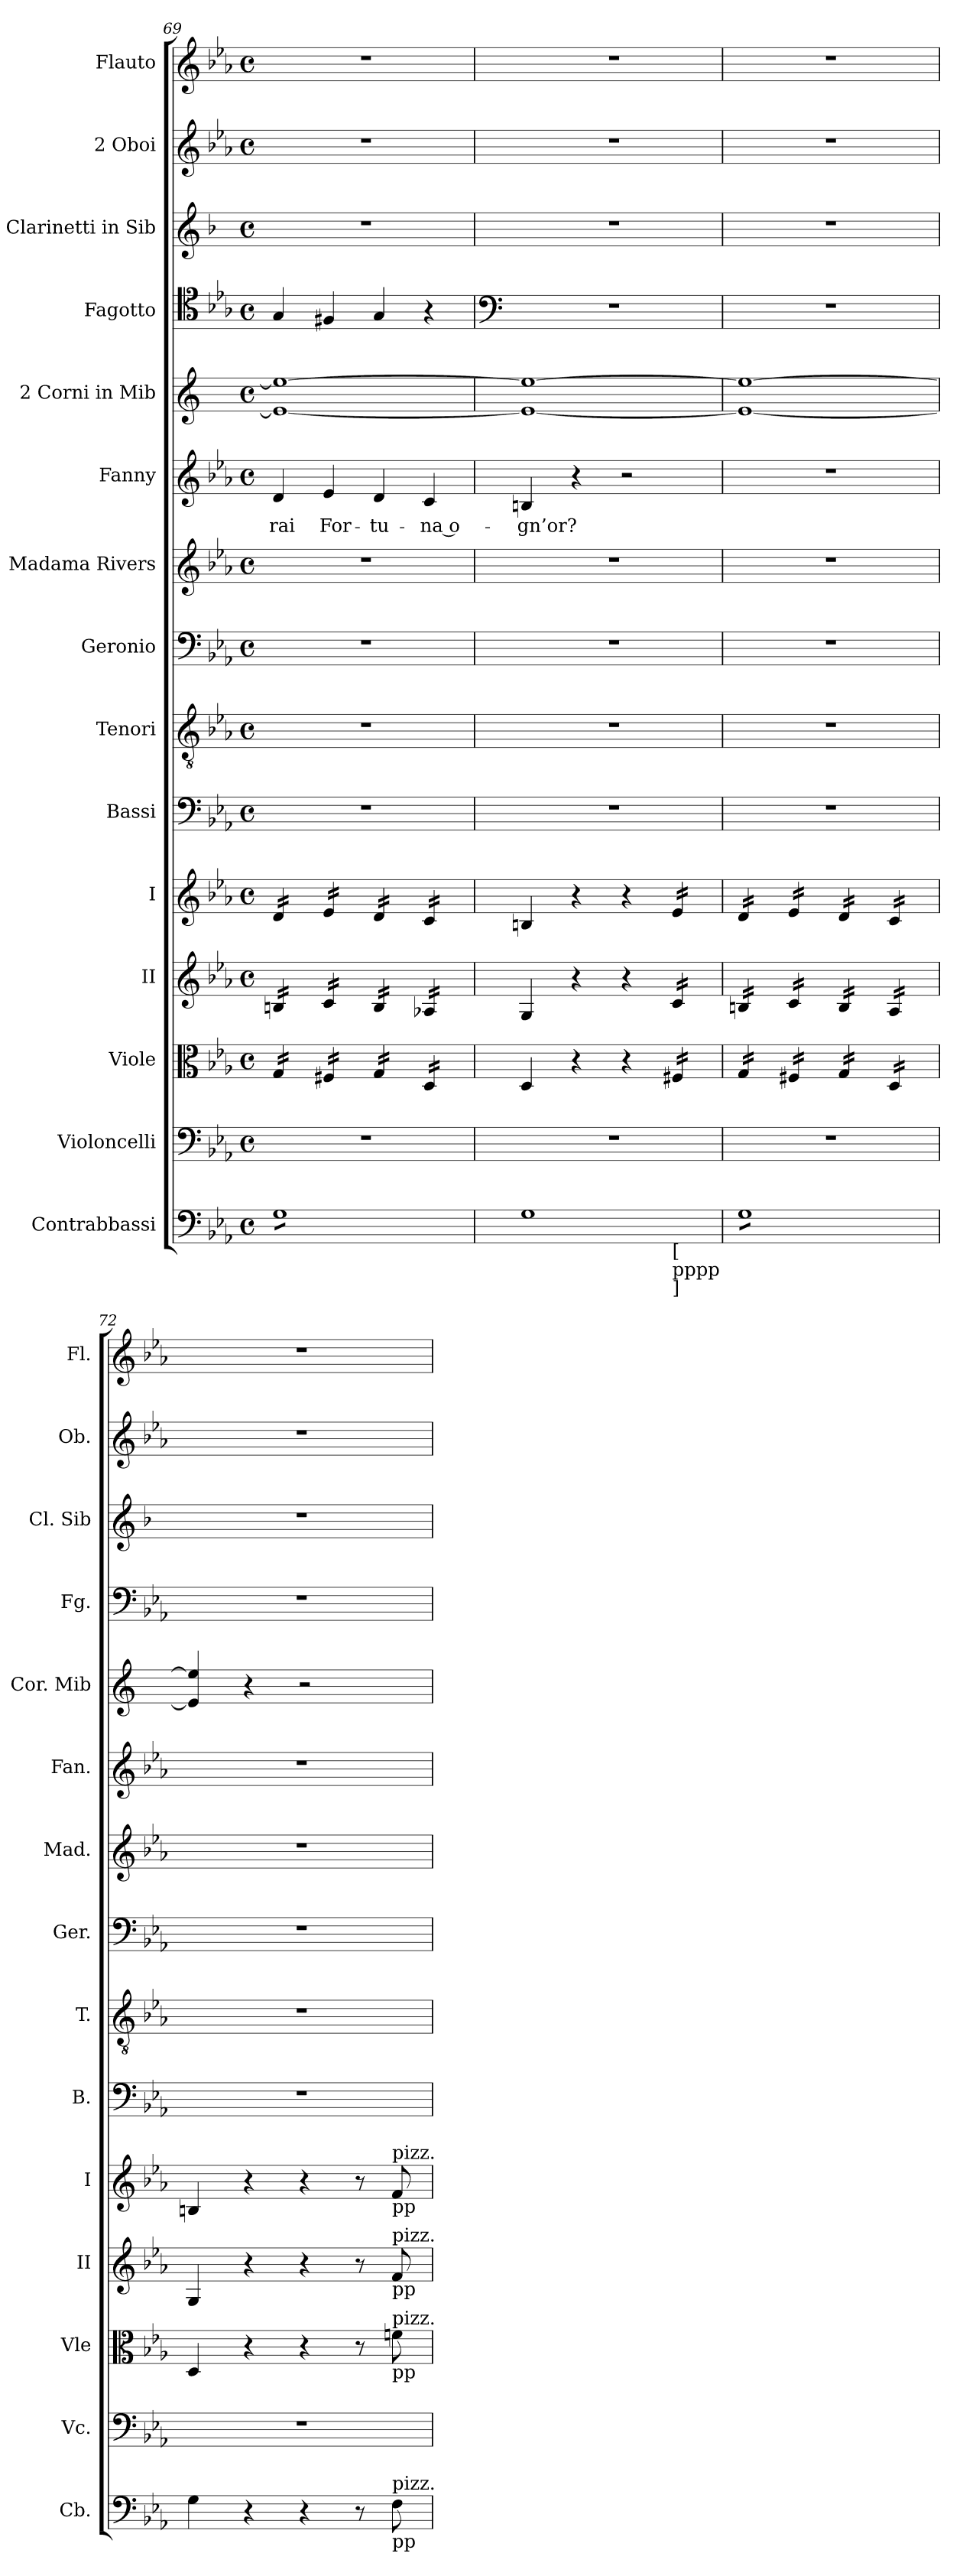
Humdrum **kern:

**kern	**kern	**kern	**kern	**kern	**kern	**kern	**kern	**kern	**kern	**text	**kern	**kern	**kern	**kern	**kern
*part15	*part14	*part13	*part12	*part11	*part10	*part9	*part8	*part7	*part6	*part6	*part5	*part4	*part3	*part2	*part1
*staff15	*staff14	*staff13	*staff12	*staff11	*staff10	*staff9	*staff8	*staff7	*staff6	*staff6	*staff5	*staff4	*staff3	*staff2	*staff1
*I"Contrabbassi	*I"Violoncelli	*I"Viole	*I"II	*I"I	*I"Bassi	*I"Tenori	*I"Geronio	*I"Madama Rivers	*I"Fanny	*	*I"2 Corni in Mib	*I"Fagotto	*I"2 Clarinetti in Sib	*I"2 Oboi	*I"Flauto
*I'Cb.	*I'Vc.	*I'Vle	*I'II	*I'I	*I'B.	*I'T.	*I'Ger.	*I'Mad.	*I'Fan.	*	*I'Cor. Mib	*I'Fg.	*I'Cl. Sib	*I'Ob.	*I'Fl.
*clefF4	*clefF4	*clefC3	*clefG2	*clefG2	*clefF4	*clefGv2	*clefF4	*clefG2	*clefG2	*	*clefG2	*clefC4	*clefG2	*clefG2	*clefG2
*	*	*	*	*	*	*	*	*	*	*	*	*	*ITrd1c2	*	*
*k[b-e-a-]	*k[b-e-a-]	*k[b-e-a-]	*k[b-e-a-]	*k[b-e-a-]	*k[b-e-a-]	*k[b-e-a-]	*k[b-e-a-]	*k[b-e-a-]	*k[b-e-a-]	*	*k[]	*k[b-e-a-]	*k[b-e-a-]	*k[b-e-a-]	*k[b-e-a-]
*E-:	*E-:	*E-:	*E-:	*E-:	*E-:	*E-:	*E-:	*E-:	*E-:	*	*C:	*E-:	*E-:	*E-:	*E-:
*M4/4	*M4/4	*M4/4	*M4/4	*M4/4	*M4/4	*M4/4	*M4/4	*M4/4	*M4/4	*	*M4/4	*M4/4	*M4/4	*M4/4	*M4/4
*met(c)	*met(c)	*met(c)	*met(c)	*met(c)	*met(c)	*met(c)	*met(c)	*met(c)	*met(c)	*	*met(c)	*met(c)	*met(c)	*met(c)	*met(c)
=69	=69	=69	=69	=69	=69	=69	=69	=69	=69	=69	=69	=69	=69	=69	=69
!	!	!	!	!	!	!	!	!	!	!LO:LY:b	!	!	!	!	!
*tremolo	*	*	*	*	*	*	*	*	*	*	*	*	*	*	*
*	*	*tremolo	*	*	*	*	*	*	*	*	*	*	*	*	*
*	*	*	*tremolo	*	*	*	*	*	*	*	*	*	*	*	*
*	*	*	*	*tremolo	*	*	*	*	*	*	*	*	*	*	*
8GL	1r	16G/LL	16Bn/LL	16d/LL	1r	1r	1r	1r	4d/	-rai	1e_ 1ee_	4G/	1r	1r	1r
.	.	16G/	16Bn/	16d/	.	.	.	.	.	.	.	.	.	.	.
8G	.	16G/	16Bn/	16d/	.	.	.	.	.	.	.	.	.	.	.
.	.	16G/JJ	16Bn/JJ	16d/JJ	.	.	.	.	.	.	.	.	.	.	.
!	!	!	!	!	!	!	!	!	!	!LO:LY:b	!	!	!	!	!
8G	.	16F#X/LL	16c/LL	16e-/LL	.	.	.	.	4e-/	For-	.	4F#X/	.	.	.
.	.	16F#X/	16c/	16e-/	.	.	.	.	.	.	.	.	.	.	.
8G	.	16F#X/	16c/	16e-/	.	.	.	.	.	.	.	.	.	.	.
.	.	16F#X/JJ	16c/JJ	16e-/JJ	.	.	.	.	.	.	.	.	.	.	.
!	!	!	!	!	!	!	!	!	!	!LO:LY:b	!	!	!	!	!
8G	.	16G/LL	16B/LL	16d/LL	.	.	.	.	4d/	-tu-	.	4G/	.	.	.
.	.	16G/	16B/	16d/	.	.	.	.	.	.	.	.	.	.	.
8G	.	16G/	16B/	16d/	.	.	.	.	.	.	.	.	.	.	.
.	.	16G/JJ	16B/JJ	16d/JJ	.	.	.	.	.	.	.	.	.	.	.
!	!	!	!	!	!	!	!	!	!	!LO:LY:b	!	!	!	!	!
8G	.	16D/LL	16A-X/LL	16c/LL	.	.	.	.	4c/	-na o-	.	4r	.	.	.
.	.	16D/	16A-X/	16c/	.	.	.	.	.	.	.	.	.	.	.
8GJ	.	16D/	16A-X/	16c/	.	.	.	.	.	.	.	.	.	.	.
*Xtremolo	*	*	*	*	*	*	*	*	*	*	*	*	*	*	*
.	.	16D/JJ	16A-X/JJ	16c/JJ	.	.	.	.	.	.	.	.	.	.	.
*	*	*	*	*Xtremolo	*	*	*	*	*	*	*	*	*	*	*
*	*	*	*Xtremolo	*	*	*	*	*	*	*	*	*	*	*	*
*	*	*Xtremolo	*	*	*	*	*	*	*	*	*	*	*	*	*
!!LO:PB:g=z
=70	=70	=70	=70	=70	=70	=70	=70	=70	=70	=70	=70	=70	=70	=70	=70
*	*	*	*	*	*	*	*	*	*	*	*	*clefF4	*	*	*
!	!	!	!	!	!	!	!	!	!	!LO:LY:b	!	!	!	!	!
*^	*	*	*	*	*	*	*	*	*	*	*	*	*	*	*
1G@8@@16@	2.ryy	1r	4D/	4G/	4Bn/	1r	1r	1r	1r	4Bn/	-gn’or?	1e_ 1ee_	1r	1r	1r	1r
.	.	.	.	.	.	.	.	.	.	.	.	.	.	.	.	.
.	.	.	4r	4r	4r	.	.	.	.	4r	.	.	.	.	.	.
.	.	.	.	.	.	.	.	.	.	.	.	.	.	.	.	.
.	.	.	4r	4r	4r	.	.	.	.	2r	.	.	.	.	.	.
.	.	.	.	.	.	.	.	.	.	.	.	.	.	.	.	.
!	!	!	!	!	!LO:TX:b:t=pppp	!	!	!	!	!	!	!	!	!	!	!
!	!	!	!	!LO:TX:b:t=pppp	!	!	!	!	!	!	!	!	!	!	!	!
!	!	!	!LO:TX:b:t=pppp	!	!	!	!	!	!	!	!	!	!	!	!	!
!	!LO:TX:b:t=[	!	!	!	!	!	!	!	!	!	!	!	!	!	!	!
!	!LO:TX:b:t=pppp	!	!	!	!	!	!	!	!	!	!	!	!	!	!	!
!	!LO:TX:b:t=]	!	!	!	!	!	!	!	!	!	!	!	!	!	!	!
*	*	*	*tremolo	*	*	*	*	*	*	*	*	*	*	*	*	*
*	*	*	*	*tremolo	*	*	*	*	*	*	*	*	*	*	*	*
*	*	*	*	*	*tremolo	*	*	*	*	*	*	*	*	*	*	*
.	4ryy	.	16F#X/LL	16c/LL	16e-/LL	.	.	.	.	.	.	.	.	.	.	.
.	.	.	16F#X/	16c/	16e-/	.	.	.	.	.	.	.	.	.	.	.
.	.	.	16F#X/	16c/	16e-/	.	.	.	.	.	.	.	.	.	.	.
.	.	.	16F#X/JJ	16c/JJ	16e-/JJ	.	.	.	.	.	.	.	.	.	.	.
*v	*v	*	*	*	*	*	*	*	*	*	*	*	*	*	*	*
=71	=71	=71	=71	=71	=71	=71	=71	=71	=71	=71	=71	=71	=71	=71	=71
*tremolo	*	*	*	*	*	*	*	*	*	*	*	*	*	*	*
8GL	1r	16G/LL	16Bn/LL	16d/LL	1r	1r	1r	1r	1r	.	1e_ 1ee_	1r	1r	1r	1r
.	.	16G/	16Bn/	16d/	.	.	.	.	.	.	.	.	.	.	.
8G	.	16G/	16Bn/	16d/	.	.	.	.	.	.	.	.	.	.	.
.	.	16G/JJ	16Bn/JJ	16d/JJ	.	.	.	.	.	.	.	.	.	.	.
8G	.	16F#X/LL	16c/LL	16e-/LL	.	.	.	.	.	.	.	.	.	.	.
.	.	16F#X/	16c/	16e-/	.	.	.	.	.	.	.	.	.	.	.
8G	.	16F#X/	16c/	16e-/	.	.	.	.	.	.	.	.	.	.	.
.	.	16F#X/JJ	16c/JJ	16e-/JJ	.	.	.	.	.	.	.	.	.	.	.
8G	.	16G/LL	16B/LL	16d/LL	.	.	.	.	.	.	.	.	.	.	.
.	.	16G/	16B/	16d/	.	.	.	.	.	.	.	.	.	.	.
8G	.	16G/	16B/	16d/	.	.	.	.	.	.	.	.	.	.	.
.	.	16G/JJ	16B/JJ	16d/JJ	.	.	.	.	.	.	.	.	.	.	.
8G	.	16D/LL	16A-/LL	16c/LL	.	.	.	.	.	.	.	.	.	.	.
.	.	16D/	16A-/	16c/	.	.	.	.	.	.	.	.	.	.	.
8GJ	.	16D/	16A-/	16c/	.	.	.	.	.	.	.	.	.	.	.
*Xtremolo	*	*	*	*	*	*	*	*	*	*	*	*	*	*	*
.	.	16D/JJ	16A-/JJ	16c/JJ	.	.	.	.	.	.	.	.	.	.	.
*	*	*	*	*Xtremolo	*	*	*	*	*	*	*	*	*	*	*
*	*	*	*Xtremolo	*	*	*	*	*	*	*	*	*	*	*	*
*	*	*Xtremolo	*	*	*	*	*	*	*	*	*	*	*	*	*
=72	=72	=72	=72	=72	=72	=72	=72	=72	=72	=72	=72	=72	=72	=72	=72
4G\	1r	4D/	4G/	4Bn/	1r	1r	1r	1r	1r	.	4e/] 4ee/]	1r	1r	1r	1r
4r	.	4r	4r	4r	.	.	.	.	.	.	4r	.	.	.	.
4r	.	4r	4r	4r	.	.	.	.	.	.	2r	.	.	.	.
8r	.	8r	8r	8r	.	.	.	.	.	.	.	.	.	.	.
!	!	!	!	!LO:TX:a:t=pizz.	!	!	!	!	!	!	!	!	!	!	!
!	!	!	!	!LO:TX:b:t=pp	!	!	!	!	!	!	!	!	!	!	!
!	!	!	!LO:TX:a:t=pizz.	!	!	!	!	!	!	!	!	!	!	!	!
!	!	!	!LO:TX:b:t=pp	!	!	!	!	!	!	!	!	!	!	!	!
!	!	!LO:TX:a:t=pizz.	!	!	!	!	!	!	!	!	!	!	!	!	!
!	!	!LO:TX:b:t=pp	!	!	!	!	!	!	!	!	!	!	!	!	!
!LO:TX:a:t=pizz.	!	!	!	!	!	!	!	!	!	!	!	!	!	!	!
!LO:TX:b:t=pp	!	!	!	!	!	!	!	!	!	!	!	!	!	!	!
8F\	.	8fn\	8f/	8f/	.	.	.	.	.	.	.	.	.	.	.
=	=	=	=	=	=	=	=	=	=	=	=	=	=	=	=
*-	*-	*-	*-	*-	*-	*-	*-	*-	*-	*-	*-	*-	*-	*-	*-
